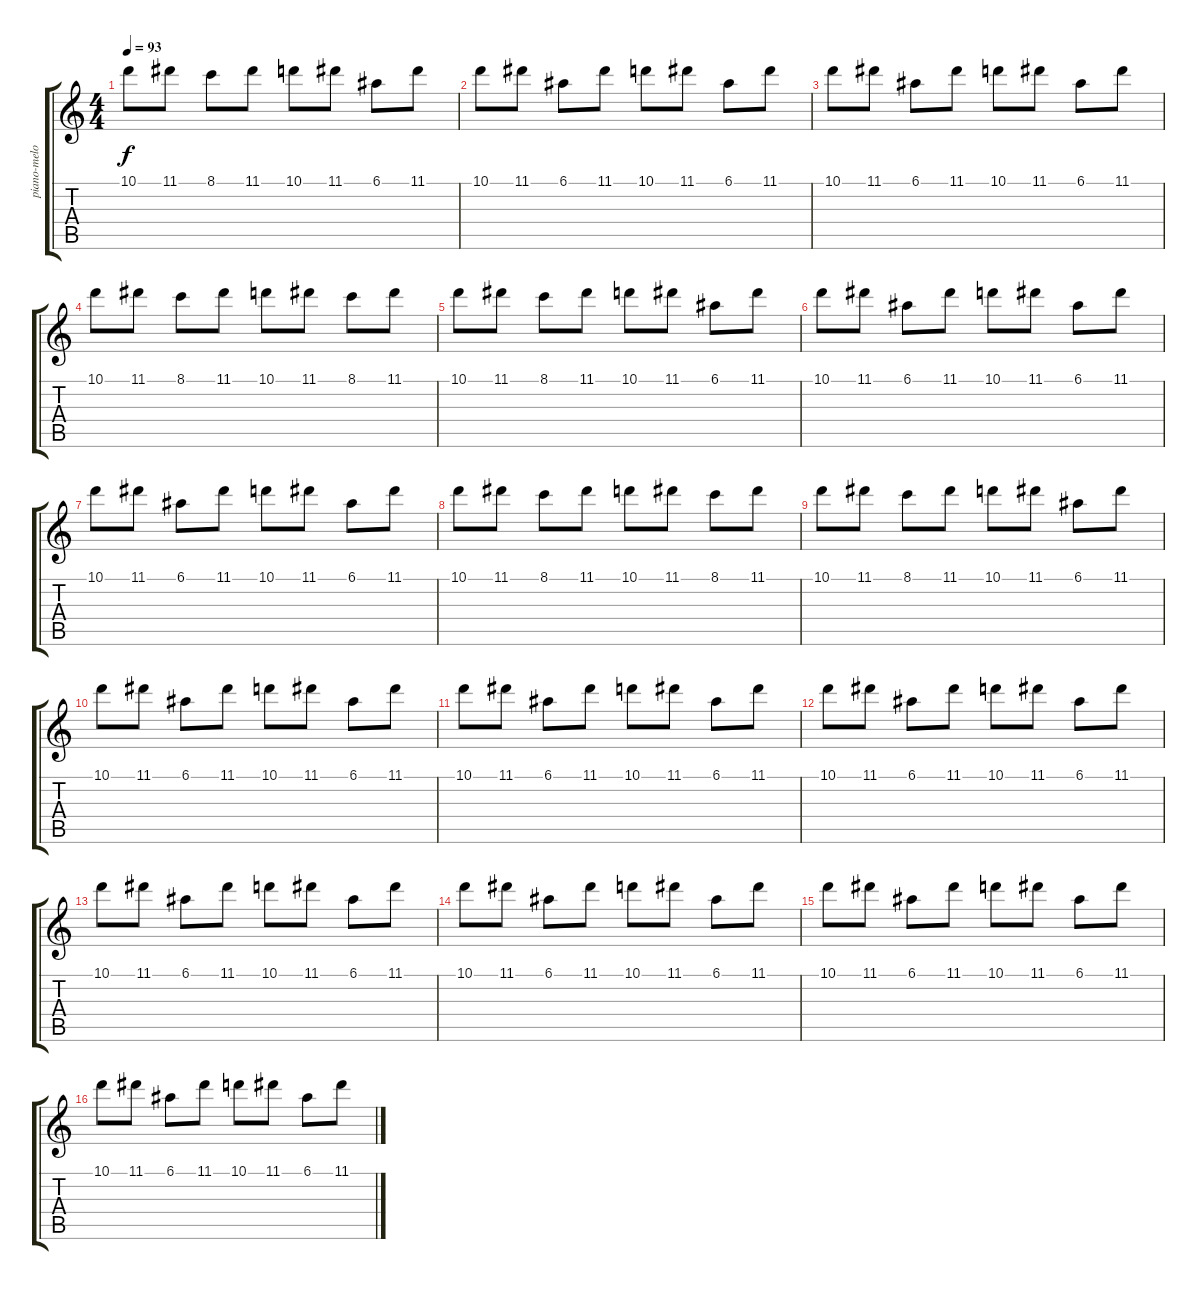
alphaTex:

\track ("piano-melody" "piano-melo") {instrument acousticgrandpiano}
\staff {score tabs}
\tuning (E5 B4 G4 D4 A3 E3) {hide}
\ts (4 4)
\tempo 93
\clef g2
\ks c
10.1.8{dy f} 11.1.8 8.1.8 11.1.8 10.1.8 11.1.8 6.1.8 11.1.8 |
10.1.8 11.1.8 6.1.8 11.1.8 10.1.8 11.1.8 6.1.8 11.1.8 |
10.1.8 11.1.8 6.1.8 11.1.8 10.1.8 11.1.8 6.1.8 11.1.8 |
10.1.8 11.1.8 8.1.8 11.1.8 10.1.8 11.1.8 8.1.8 11.1.8 |
10.1.8 11.1.8 8.1.8 11.1.8 10.1.8 11.1.8 6.1.8 11.1.8 |
10.1.8 11.1.8 6.1.8 11.1.8 10.1.8 11.1.8 6.1.8 11.1.8 |
10.1.8 11.1.8 6.1.8 11.1.8 10.1.8 11.1.8 6.1.8 11.1.8 |
10.1.8 11.1.8 8.1.8 11.1.8 10.1.8 11.1.8 8.1.8 11.1.8 |
10.1.8 11.1.8 8.1.8 11.1.8 10.1.8 11.1.8 6.1.8 11.1.8 |
10.1.8 11.1.8 6.1.8 11.1.8 10.1.8 11.1.8 6.1.8 11.1.8 |
10.1.8 11.1.8 6.1.8 11.1.8 10.1.8 11.1.8 6.1.8 11.1.8 |
10.1.8 11.1.8 6.1.8 11.1.8 10.1.8 11.1.8 6.1.8 11.1.8 |
10.1.8 11.1.8 6.1.8 11.1.8 10.1.8 11.1.8 6.1.8 11.1.8 |
10.1.8 11.1.8 6.1.8 11.1.8 10.1.8 11.1.8 6.1.8 11.1.8 |
10.1.8 11.1.8 6.1.8 11.1.8 10.1.8 11.1.8 6.1.8 11.1.8 |
10.1.8 11.1.8 6.1.8 11.1.8 10.1.8 11.1.8 6.1.8 11.1.8
